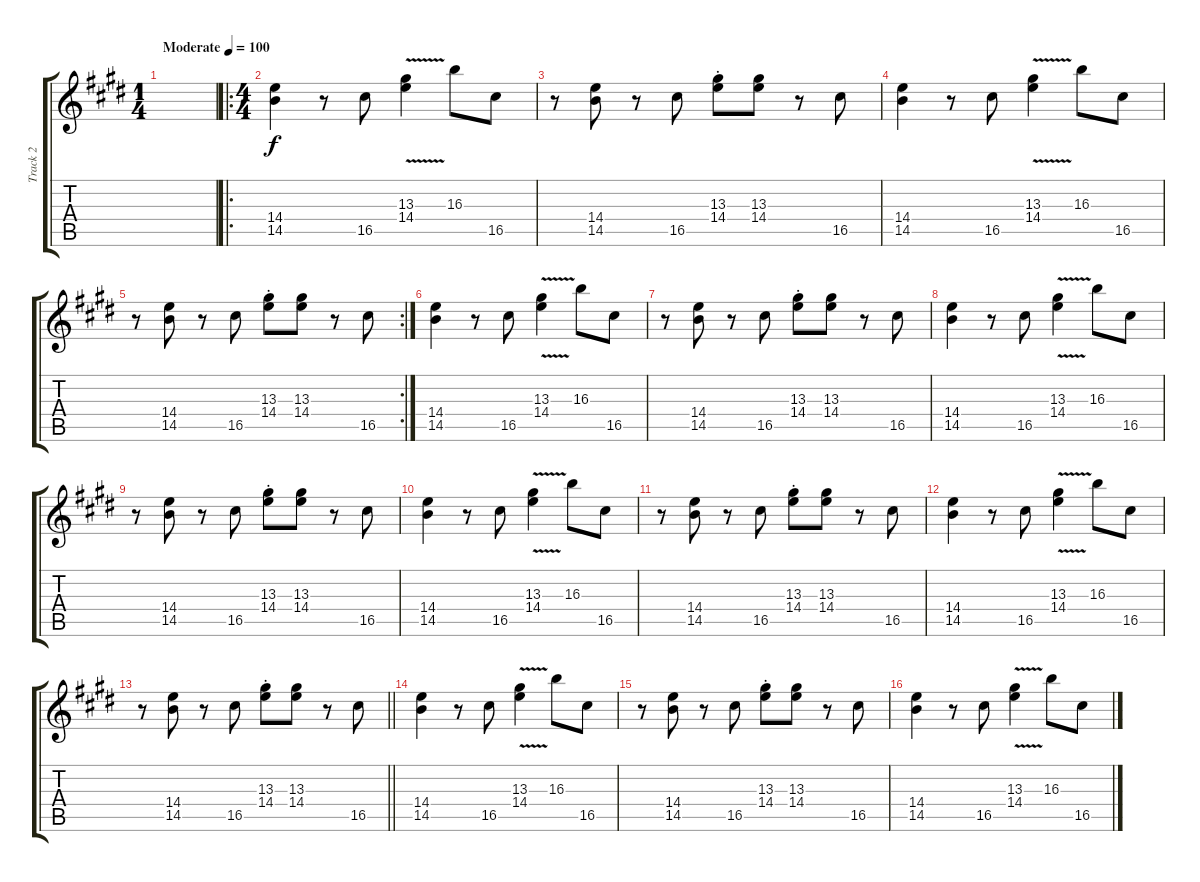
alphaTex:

\track ("Track 2" "Track 2") {instrument electricguitarjazz}
\staff {score tabs}
\tuning (E4 B3 G3 D3 A2 E2) {hide}
\ts (1 4)
\tempo (100 "Moderate")
\clef g2
\ks e
|
\ro
\ts (4 4)
(14.4 14.5).4 r.8 16.5.8 (13.3{v} 14.4{v}).4 16.3.8 16.5.8 |
r.8 (14.4 14.5).8 r.8 16.5.8 (13.3{st} 14.4{st}).8 (13.3 14.4).8 r.8 16.5.8 |
(14.4 14.5).4 r.8 16.5.8 (13.3{v} 14.4{v}).4 16.3.8 16.5.8 |
\rc 2
r.8 (14.4 14.5).8 r.8 16.5.8 (13.3{st} 14.4{st}).8 (13.3 14.4).8 r.8 16.5.8 |
(14.4 14.5).4 r.8 16.5.8 (13.3{v} 14.4{v}).4 16.3.8 16.5.8 |
r.8 (14.4 14.5).8 r.8 16.5.8 (13.3{st} 14.4{st}).8 (13.3 14.4).8 r.8 16.5.8 |
(14.4 14.5).4 r.8 16.5.8 (13.3{v} 14.4{v}).4 16.3.8 16.5.8 |
r.8 (14.4 14.5).8 r.8 16.5.8 (13.3{st} 14.4{st}).8 (13.3 14.4).8 r.8 16.5.8 |
(14.4 14.5).4 r.8 16.5.8 (13.3{v} 14.4{v}).4 16.3.8 16.5.8 |
r.8 (14.4 14.5).8 r.8 16.5.8 (13.3{st} 14.4{st}).8 (13.3 14.4).8 r.8 16.5.8 |
(14.4 14.5).4 r.8 16.5.8 (13.3{v} 14.4{v}).4 16.3.8 16.5.8 |
\barLineRight lightlight
r.8 (14.4 14.5).8 r.8 16.5.8 (13.3{st} 14.4{st}).8 (13.3 14.4).8 r.8 16.5.8 |
(14.4 14.5).4 r.8 16.5.8 (13.3{v} 14.4{v}).4 16.3.8 16.5.8 |
r.8 (14.4 14.5).8 r.8 16.5.8 (13.3{st} 14.4{st}).8 (13.3 14.4).8 r.8 16.5.8 |
(14.4 14.5).4 r.8 16.5.8 (13.3{v} 14.4{v}).4 16.3.8 16.5.8
